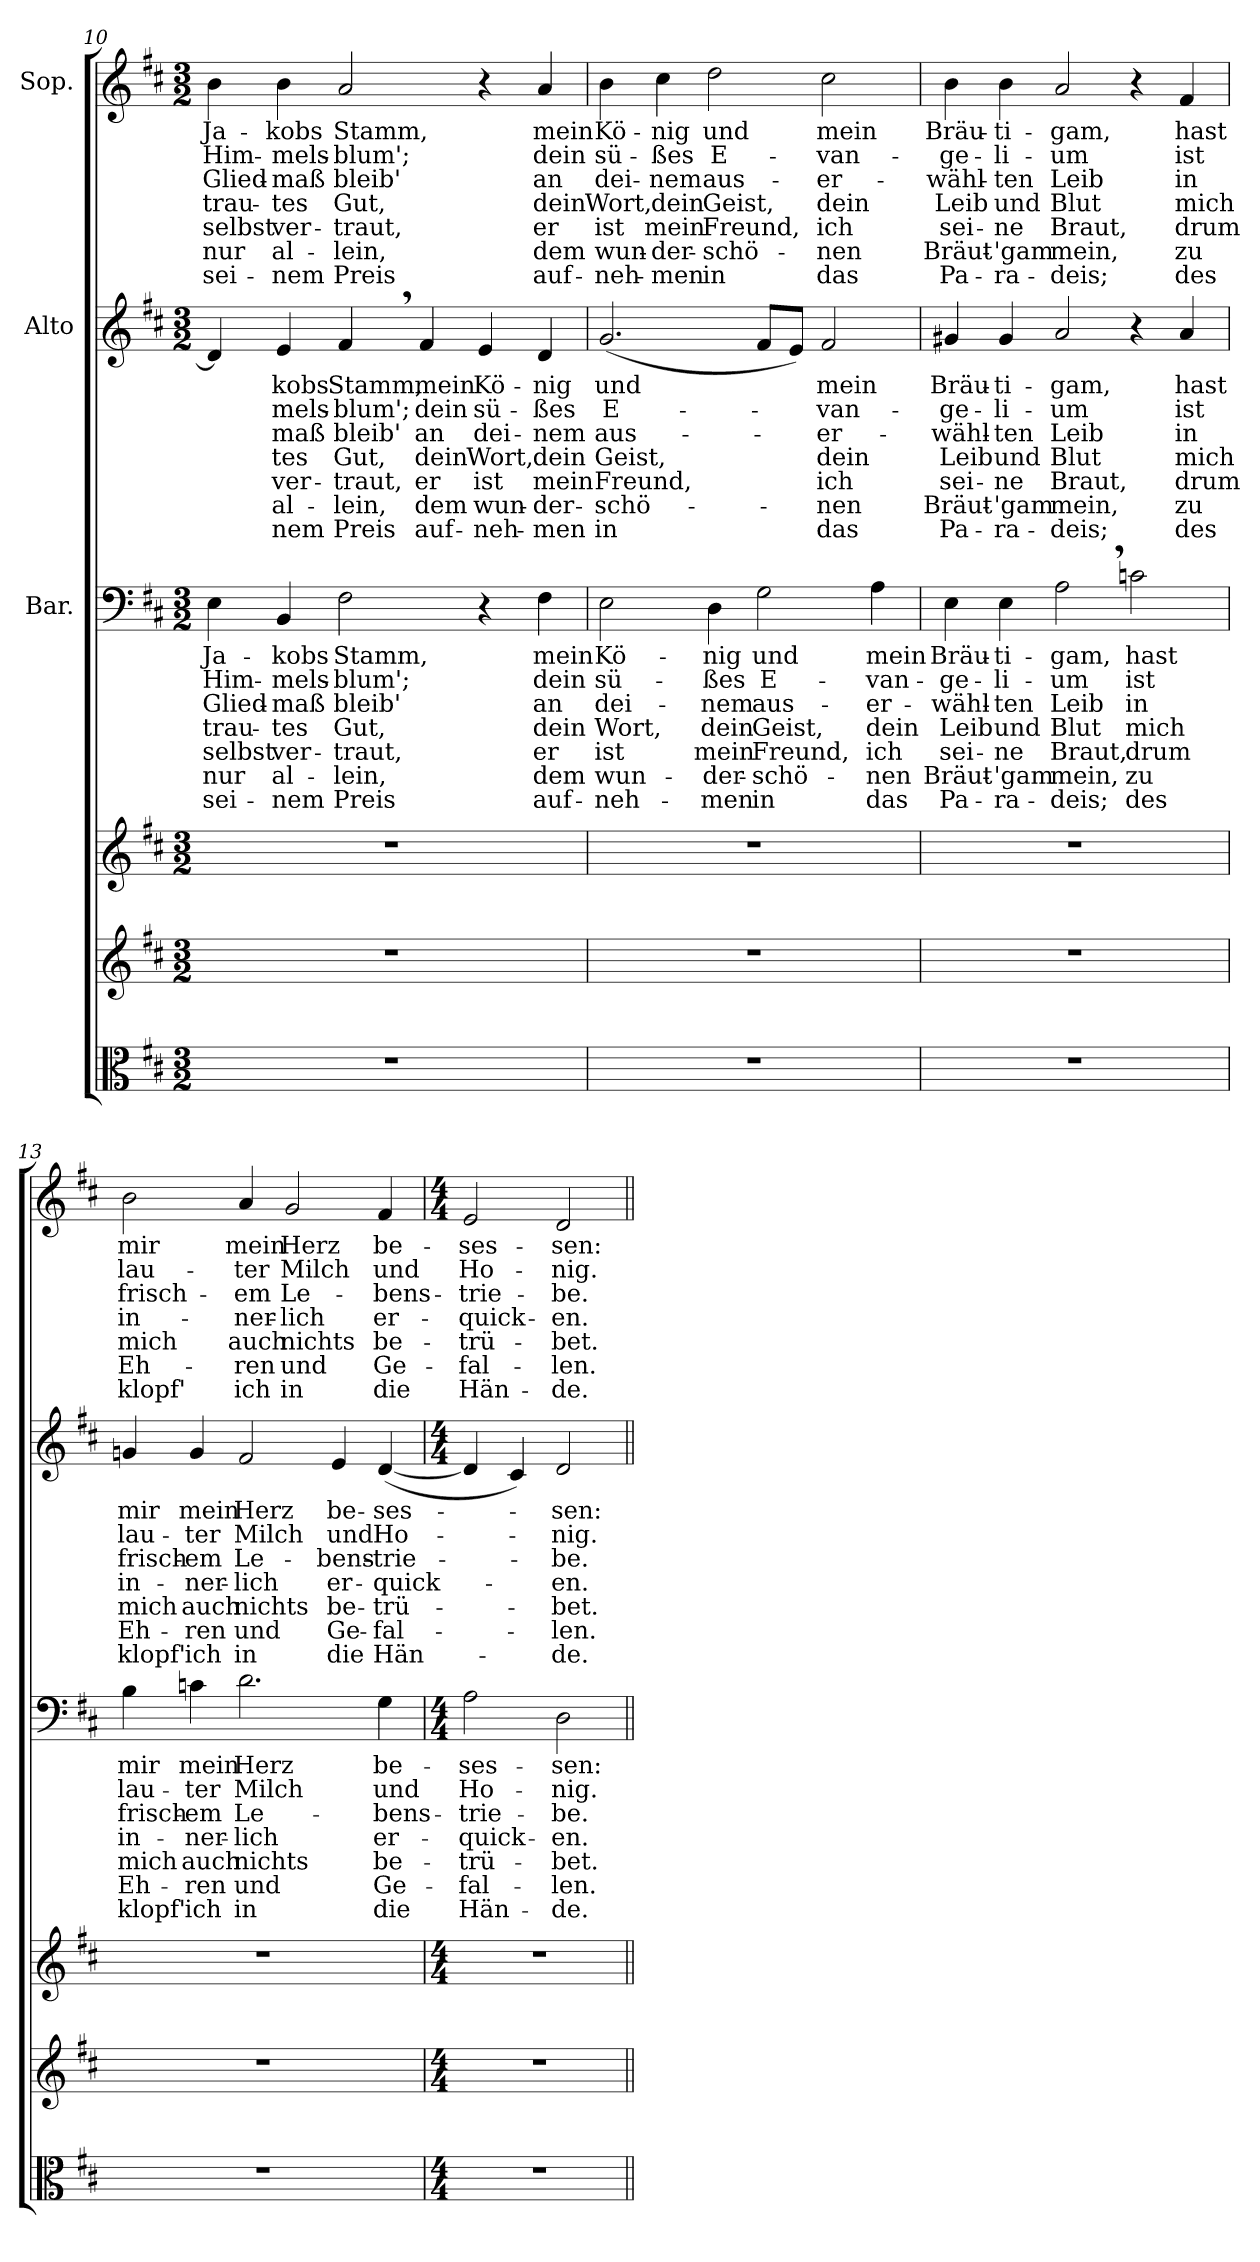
**kern	**kern	**kern	**kern	**text	**text	**text	**text	**text	**text	**text	**kern	**text	**text	**text	**text	**text	**text	**text	**kern	**text	**text	**text	**text	**text	**text	**text
*part6	*part5	*part4	*part3	*part3	*part3	*part3	*part3	*part3	*part3	*part3	*part2	*part2	*part2	*part2	*part2	*part2	*part2	*part2	*part1	*part1	*part1	*part1	*part1	*part1	*part1	*part1
*staff6	*staff5	*staff4	*staff3	*staff3	*staff3	*staff3	*staff3	*staff3	*staff3	*staff3	*staff2	*staff2	*staff2	*staff2	*staff2	*staff2	*staff2	*staff2	*staff1	*staff1	*staff1	*staff1	*staff1	*staff1	*staff1	*staff1
*	*	*	*I"Bar.	*	*	*	*	*	*	*	*I"Alto	*	*	*	*	*	*	*	*I"Sop.	*	*	*	*	*	*	*
*clefC3	*clefG2	*clefG2	*clefF4	*	*	*	*	*	*	*	*clefG2	*	*	*	*	*	*	*	*clefG2	*	*	*	*	*	*	*
*k[f#c#]	*k[f#c#]	*k[f#c#]	*k[f#c#]	*	*	*	*	*	*	*	*k[f#c#]	*	*	*	*	*	*	*	*k[f#c#]	*	*	*	*	*	*	*
*D:	*D:	*D:	*D:	*	*	*	*	*	*	*	*D:	*	*	*	*	*	*	*	*D:	*	*	*	*	*	*	*
*M3/2	*M3/2	*M3/2	*M3/2	*	*	*	*	*	*	*	*M3/2	*	*	*	*	*	*	*	*M3/2	*	*	*	*	*	*	*
=10	=10	=10	=10	=10	=10	=10	=10	=10	=10	=10	=10	=10	=10	=10	=10	=10	=10	=10	=10	=10	=10	=10	=10	=10	=10	=10
!	!	!	!	!LO:LY:b	!LO:LY:b	!LO:LY:b	!LO:LY:b	!LO:LY:b	!LO:LY:b	!LO:LY:b	!	!	!	!	!	!	!	!	!	!	!	!	!	!	!	!
!	!	!	!	!	!	!	!	!	!	!	!	!	!	!	!	!	!	!	!	!LO:LY:b	!LO:LY:b	!LO:LY:b	!LO:LY:b	!LO:LY:b	!LO:LY:b	!LO:LY:b
1.r	1.r	1.r	4E\	Ja-	Him-	Glied-	trau-	selbst	nur	sei-	4d/]	.	.	.	.	.	.	.	4b\	Ja-	Him-	Glied-	trau-	selbst	nur	sei-
!	!	!	!	!LO:LY:b	!LO:LY:b	!LO:LY:b	!LO:LY:b	!LO:LY:b	!LO:LY:b	!LO:LY:b	!	!	!	!	!	!	!	!	!	!	!	!	!	!	!	!
!	!	!	!	!	!	!	!	!	!	!	!	!LO:LY:b	!LO:LY:b	!LO:LY:b	!LO:LY:b	!LO:LY:b	!LO:LY:b	!LO:LY:b	!	!	!	!	!	!	!	!
!	!	!	!	!	!	!	!	!	!	!	!	!	!	!	!	!	!	!	!	!LO:LY:b	!LO:LY:b	!LO:LY:b	!LO:LY:b	!LO:LY:b	!LO:LY:b	!LO:LY:b
.	.	.	4BB/	-kobs	-mels-	-maß	-tes	ver-	al-	-nem	4e/	-kobs	-mels-	-maß	-tes	ver-	al-	-nem	4b\	-kobs	-mels-	-maß	-tes	ver-	al-	-nem
!	!	!	!	!LO:LY:b	!LO:LY:b	!LO:LY:b	!LO:LY:b	!LO:LY:b	!LO:LY:b	!LO:LY:b	!	!	!	!	!	!	!	!	!	!	!	!	!	!	!	!
!	!	!	!	!	!	!	!	!	!	!	!	!LO:LY:b	!LO:LY:b	!LO:LY:b	!LO:LY:b	!LO:LY:b	!LO:LY:b	!LO:LY:b	!	!	!	!	!	!	!	!
!	!	!	!	!	!	!	!	!	!	!	!	!	!	!	!	!	!	!	!	!LO:LY:b	!LO:LY:b	!LO:LY:b	!LO:LY:b	!LO:LY:b	!LO:LY:b	!LO:LY:b
.	.	.	2F#\	Stamm,	-blum';	bleib'	Gut,	-traut,	-lein,	Preis	4f#,>/	Stamm,	-blum';	bleib'	Gut,	-traut,	-lein,	Preis	2a/	Stamm,	-blum';	bleib'	Gut,	-traut,	-lein,	Preis
!	!	!	!	!	!	!	!	!	!	!	!	!LO:LY:b	!LO:LY:b	!LO:LY:b	!LO:LY:b	!LO:LY:b	!LO:LY:b	!LO:LY:b	!	!	!	!	!	!	!	!
.	.	.	.	.	.	.	.	.	.	.	4f#/	mein	dein	an	dein	er	dem	auf-	.	.	.	.	.	.	.	.
!	!	!	!	!	!	!	!	!	!	!	!	!LO:LY:b	!LO:LY:b	!LO:LY:b	!LO:LY:b	!LO:LY:b	!LO:LY:b	!LO:LY:b	!	!	!	!	!	!	!	!
.	.	.	4r	.	.	.	.	.	.	.	4e/	Kö-	sü-	dei-	Wort,	ist	wun-	-neh-	4r	.	.	.	.	.	.	.
!	!	!	!	!LO:LY:b	!LO:LY:b	!LO:LY:b	!LO:LY:b	!LO:LY:b	!LO:LY:b	!LO:LY:b	!	!	!	!	!	!	!	!	!	!	!	!	!	!	!	!
!	!	!	!	!	!	!	!	!	!	!	!	!LO:LY:b	!LO:LY:b	!LO:LY:b	!LO:LY:b	!LO:LY:b	!LO:LY:b	!LO:LY:b	!	!	!	!	!	!	!	!
!	!	!	!	!	!	!	!	!	!	!	!	!	!	!	!	!	!	!	!	!LO:LY:b	!LO:LY:b	!LO:LY:b	!LO:LY:b	!LO:LY:b	!LO:LY:b	!LO:LY:b
.	.	.	4F#\	mein	dein	an	dein	er	dem	auf-	4d/	-nig	-ßes	-nem	dein	mein	-der-	-men	4a/	mein	dein	an	dein	er	dem	auf-
!!LO:PB:g=z
=11	=11	=11	=11	=11	=11	=11	=11	=11	=11	=11	=11	=11	=11	=11	=11	=11	=11	=11	=11	=11	=11	=11	=11	=11	=11	=11
!	!	!	!	!LO:LY:b	!LO:LY:b	!LO:LY:b	!LO:LY:b	!LO:LY:b	!LO:LY:b	!LO:LY:b	!	!	!	!	!	!	!	!	!	!	!	!	!	!	!	!
!	!	!	!	!	!	!	!	!	!	!	!	!LO:LY:b	!LO:LY:b	!LO:LY:b	!LO:LY:b	!LO:LY:b	!LO:LY:b	!LO:LY:b	!	!	!	!	!	!	!	!
!	!	!	!	!	!	!	!	!	!	!	!	!	!	!	!	!	!	!	!	!LO:LY:b	!LO:LY:b	!LO:LY:b	!LO:LY:b	!LO:LY:b	!LO:LY:b	!LO:LY:b
1.r	1.r	1.r	2E\	Kö-	sü-	dei-	Wort,	ist	wun-	-neh-	(<2.g/	und	E-	aus-	Geist,	Freund,	-schö-	in	4b\	Kö-	sü-	dei-	Wort,	ist	wun-	-neh-
!	!	!	!	!	!	!	!	!	!	!	!	!	!	!	!	!	!	!	!	!LO:LY:b	!LO:LY:b	!LO:LY:b	!LO:LY:b	!LO:LY:b	!LO:LY:b	!LO:LY:b
.	.	.	.	.	.	.	.	.	.	.	.	.	.	.	.	.	.	.	4cc#\	-nig	-ßes	-nem	dein	mein	-der-	-men
!	!	!	!	!LO:LY:b	!LO:LY:b	!LO:LY:b	!LO:LY:b	!LO:LY:b	!LO:LY:b	!LO:LY:b	!	!	!	!	!	!	!	!	!	!	!	!	!	!	!	!
!	!	!	!	!	!	!	!	!	!	!	!	!	!	!	!	!	!	!	!	!LO:LY:b	!LO:LY:b	!LO:LY:b	!LO:LY:b	!LO:LY:b	!LO:LY:b	!LO:LY:b
.	.	.	4D\	-nig	-ßes	-nem	dein	mein	-der-	-men	.	.	.	.	.	.	.	.	2dd\	und	E-	aus-	Geist,	Freund,	-schö-	in
!	!	!	!	!LO:LY:b	!LO:LY:b	!LO:LY:b	!LO:LY:b	!LO:LY:b	!LO:LY:b	!LO:LY:b	!	!	!	!	!	!	!	!	!	!	!	!	!	!	!	!
.	.	.	2G\	und	E-	aus-	Geist,	Freund,	-schö-	in	8f#/L	.	.	.	.	.	.	.	.	.	.	.	.	.	.	.
.	.	.	.	.	.	.	.	.	.	.	8e/J)	.	.	.	.	.	.	.	.	.	.	.	.	.	.	.
!	!	!	!	!	!	!	!	!	!	!	!	!LO:LY:b	!LO:LY:b	!LO:LY:b	!LO:LY:b	!LO:LY:b	!LO:LY:b	!LO:LY:b	!	!	!	!	!	!	!	!
!	!	!	!	!	!	!	!	!	!	!	!	!	!	!	!	!	!	!	!	!LO:LY:b	!LO:LY:b	!LO:LY:b	!LO:LY:b	!LO:LY:b	!LO:LY:b	!LO:LY:b
.	.	.	.	.	.	.	.	.	.	.	2f#/	mein	-van-	-er-	dein	ich	-nen	das	2cc#\	mein	-van-	-er-	dein	ich	-nen	das
!	!	!	!	!LO:LY:b	!LO:LY:b	!LO:LY:b	!LO:LY:b	!LO:LY:b	!LO:LY:b	!LO:LY:b	!	!	!	!	!	!	!	!	!	!	!	!	!	!	!	!
.	.	.	4A\	mein	-van-	-er-	dein	ich	-nen	das	.	.	.	.	.	.	.	.	.	.	.	.	.	.	.	.
=12	=12	=12	=12	=12	=12	=12	=12	=12	=12	=12	=12	=12	=12	=12	=12	=12	=12	=12	=12	=12	=12	=12	=12	=12	=12	=12
!	!	!	!	!LO:LY:b	!LO:LY:b	!LO:LY:b	!LO:LY:b	!LO:LY:b	!LO:LY:b	!LO:LY:b	!	!	!	!	!	!	!	!	!	!	!	!	!	!	!	!
!	!	!	!	!	!	!	!	!	!	!	!	!LO:LY:b	!LO:LY:b	!LO:LY:b	!LO:LY:b	!LO:LY:b	!LO:LY:b	!LO:LY:b	!	!	!	!	!	!	!	!
!	!	!	!	!	!	!	!	!	!	!	!	!	!	!	!	!	!	!	!	!LO:LY:b	!LO:LY:b	!LO:LY:b	!LO:LY:b	!LO:LY:b	!LO:LY:b	!LO:LY:b
1.r	1.r	1.r	4E\	Bräu-	-ge-	-wähl-	Leib	sei-	Bräut-	Pa-	4g#X/	Bräu-	-ge-	-wähl-	Leib	sei-	Bräut-	Pa-	4b\	Bräu-	-ge-	-wähl-	Leib	sei-	Bräut-	Pa-
!	!	!	!	!LO:LY:b	!LO:LY:b	!LO:LY:b	!LO:LY:b	!LO:LY:b	!LO:LY:b	!LO:LY:b	!	!	!	!	!	!	!	!	!	!	!	!	!	!	!	!
!	!	!	!	!	!	!	!	!	!	!	!	!LO:LY:b	!LO:LY:b	!LO:LY:b	!LO:LY:b	!LO:LY:b	!LO:LY:b	!LO:LY:b	!	!	!	!	!	!	!	!
!	!	!	!	!	!	!	!	!	!	!	!	!	!	!	!	!	!	!	!	!LO:LY:b	!LO:LY:b	!LO:LY:b	!LO:LY:b	!LO:LY:b	!LO:LY:b	!LO:LY:b
.	.	.	4E\	-ti-	-li-	-ten	und	-ne	-'gam	-ra-	4g#/	-ti-	-li-	-ten	und	-ne	-'gam	-ra-	4b\	-ti-	-li-	-ten	und	-ne	-'gam	-ra-
!	!	!	!	!LO:LY:b	!LO:LY:b	!LO:LY:b	!LO:LY:b	!LO:LY:b	!LO:LY:b	!LO:LY:b	!	!	!	!	!	!	!	!	!	!	!	!	!	!	!	!
!	!	!	!	!	!	!	!	!	!	!	!	!LO:LY:b	!LO:LY:b	!LO:LY:b	!LO:LY:b	!LO:LY:b	!LO:LY:b	!LO:LY:b	!	!	!	!	!	!	!	!
!	!	!	!	!	!	!	!	!	!	!	!	!	!	!	!	!	!	!	!	!LO:LY:b	!LO:LY:b	!LO:LY:b	!LO:LY:b	!LO:LY:b	!LO:LY:b	!LO:LY:b
.	.	.	2A,>\	-gam,	-um	Leib	Blut	Braut,	mein,	-deis;	2a/	-gam,	-um	Leib	Blut	Braut,	mein,	-deis;	2a/	-gam,	-um	Leib	Blut	Braut,	mein,	-deis;
!	!	!	!	!LO:LY:b	!LO:LY:b	!LO:LY:b	!LO:LY:b	!LO:LY:b	!LO:LY:b	!LO:LY:b	!	!	!	!	!	!	!	!	!	!	!	!	!	!	!	!
.	.	.	2cn\	hast	ist	in	mich	drum	zu	des	4r	.	.	.	.	.	.	.	4r	.	.	.	.	.	.	.
!	!	!	!	!	!	!	!	!	!	!	!	!LO:LY:b	!LO:LY:b	!LO:LY:b	!LO:LY:b	!LO:LY:b	!LO:LY:b	!LO:LY:b	!	!	!	!	!	!	!	!
!	!	!	!	!	!	!	!	!	!	!	!	!	!	!	!	!	!	!	!	!LO:LY:b	!LO:LY:b	!LO:LY:b	!LO:LY:b	!LO:LY:b	!LO:LY:b	!LO:LY:b
.	.	.	.	.	.	.	.	.	.	.	4a/	hast	ist	in	mich	drum	zu	des	4f#/	hast	ist	in	mich	drum	zu	des
=13	=13	=13	=13	=13	=13	=13	=13	=13	=13	=13	=13	=13	=13	=13	=13	=13	=13	=13	=13	=13	=13	=13	=13	=13	=13	=13
!	!	!	!	!LO:LY:b	!LO:LY:b	!LO:LY:b	!LO:LY:b	!LO:LY:b	!LO:LY:b	!LO:LY:b	!	!	!	!	!	!	!	!	!	!	!	!	!	!	!	!
!	!	!	!	!	!	!	!	!	!	!	!	!LO:LY:b	!LO:LY:b	!LO:LY:b	!LO:LY:b	!LO:LY:b	!LO:LY:b	!LO:LY:b	!	!	!	!	!	!	!	!
!	!	!	!	!	!	!	!	!	!	!	!	!	!	!	!	!	!	!	!	!LO:LY:b	!LO:LY:b	!LO:LY:b	!LO:LY:b	!LO:LY:b	!LO:LY:b	!LO:LY:b
1.r	1.r	1.r	4B\	mir	lau-	frisch-	in-	mich	Eh-	klopf'	4gn/	mir	lau-	frisch-	in-	mich	Eh-	klopf'	2b\	mir	lau-	frisch-	in-	mich	Eh-	klopf'
!	!	!	!	!LO:LY:b	!LO:LY:b	!LO:LY:b	!LO:LY:b	!LO:LY:b	!LO:LY:b	!LO:LY:b	!	!	!	!	!	!	!	!	!	!	!	!	!	!	!	!
!	!	!	!	!	!	!	!	!	!	!	!	!LO:LY:b	!LO:LY:b	!LO:LY:b	!LO:LY:b	!LO:LY:b	!LO:LY:b	!LO:LY:b	!	!	!	!	!	!	!	!
.	.	.	4cn\	mein	-ter	-em	-ner-	auch	-ren	ich	4g/	mein	-ter	-em	-ner-	auch	-ren	ich	.	.	.	.	.	.	.	.
!	!	!	!	!LO:LY:b	!LO:LY:b	!LO:LY:b	!LO:LY:b	!LO:LY:b	!LO:LY:b	!LO:LY:b	!	!	!	!	!	!	!	!	!	!	!	!	!	!	!	!
!	!	!	!	!	!	!	!	!	!	!	!	!LO:LY:b	!LO:LY:b	!LO:LY:b	!LO:LY:b	!LO:LY:b	!LO:LY:b	!LO:LY:b	!	!	!	!	!	!	!	!
!	!	!	!	!	!	!	!	!	!	!	!	!	!	!	!	!	!	!	!	!LO:LY:b	!LO:LY:b	!LO:LY:b	!LO:LY:b	!LO:LY:b	!LO:LY:b	!LO:LY:b
.	.	.	2.d\	Herz	Milch	Le-	-lich	nichts	und	in	2f#/	Herz	Milch	Le-	-lich	nichts	und	in	4a/	mein	-ter	-em	-ner-	auch	-ren	ich
!	!	!	!	!	!	!	!	!	!	!	!	!	!	!	!	!	!	!	!	!LO:LY:b	!LO:LY:b	!LO:LY:b	!LO:LY:b	!LO:LY:b	!LO:LY:b	!LO:LY:b
.	.	.	.	.	.	.	.	.	.	.	.	.	.	.	.	.	.	.	2g/	Herz	Milch	Le-	-lich	nichts	und	in
!	!	!	!	!	!	!	!	!	!	!	!	!LO:LY:b	!LO:LY:b	!LO:LY:b	!LO:LY:b	!LO:LY:b	!LO:LY:b	!LO:LY:b	!	!	!	!	!	!	!	!
.	.	.	.	.	.	.	.	.	.	.	4e/	be-	und	-bens-	er-	be-	Ge-	die	.	.	.	.	.	.	.	.
!	!	!	!	!LO:LY:b	!LO:LY:b	!LO:LY:b	!LO:LY:b	!LO:LY:b	!LO:LY:b	!LO:LY:b	!	!	!	!	!	!	!	!	!	!	!	!	!	!	!	!
!	!	!	!	!	!	!	!	!	!	!	!	!LO:LY:b	!LO:LY:b	!LO:LY:b	!LO:LY:b	!LO:LY:b	!LO:LY:b	!LO:LY:b	!	!	!	!	!	!	!	!
!	!	!	!	!	!	!	!	!	!	!	!	!	!	!	!	!	!	!	!	!LO:LY:b	!LO:LY:b	!LO:LY:b	!LO:LY:b	!LO:LY:b	!LO:LY:b	!LO:LY:b
.	.	.	4G\	be-	und	-bens-	er-	be-	Ge-	die	(<[4d/	-ses-	Ho-	-trie-	-quick-	-trü-	-fal-	Hän-	4f#/	be-	und	-bens-	er-	be-	Ge-	die
=14	=14	=14	=14	=14	=14	=14	=14	=14	=14	=14	=14	=14	=14	=14	=14	=14	=14	=14	=14	=14	=14	=14	=14	=14	=14	=14
*M4/4	*M4/4	*M4/4	*M4/4	*	*	*	*	*	*	*	*M4/4	*	*	*	*	*	*	*	*M4/4	*	*	*	*	*	*	*
!	!	!	!	!LO:LY:b	!LO:LY:b	!LO:LY:b	!LO:LY:b	!LO:LY:b	!LO:LY:b	!LO:LY:b	!	!	!	!	!	!	!	!	!	!	!	!	!	!	!	!
!	!	!	!	!	!	!	!	!	!	!	!	!	!	!	!	!	!	!	!	!LO:LY:b	!LO:LY:b	!LO:LY:b	!LO:LY:b	!LO:LY:b	!LO:LY:b	!LO:LY:b
1r	1r	1r	2A\	-ses-	Ho-	-trie-	-quick-	-trü-	-fal-	Hän-	4d/]	.	.	.	.	.	.	.	2e/	-ses-	Ho-	-trie-	-quick-	-trü-	-fal-	Hän-
.	.	.	.	.	.	.	.	.	.	.	4c#/)	.	.	.	.	.	.	.	.	.	.	.	.	.	.	.
!	!	!	!	!LO:LY:b	!LO:LY:b	!LO:LY:b	!LO:LY:b	!LO:LY:b	!LO:LY:b	!LO:LY:b	!	!	!	!	!	!	!	!	!	!	!	!	!	!	!	!
!	!	!	!	!	!	!	!	!	!	!	!	!LO:LY:b	!LO:LY:b	!LO:LY:b	!LO:LY:b	!LO:LY:b	!LO:LY:b	!LO:LY:b	!	!	!	!	!	!	!	!
!	!	!	!	!	!	!	!	!	!	!	!	!	!	!	!	!	!	!	!	!LO:LY:b	!LO:LY:b	!LO:LY:b	!LO:LY:b	!LO:LY:b	!LO:LY:b	!LO:LY:b
.	.	.	2D\	-sen:	-nig.	-be.	-en.	-bet.	-len.	-de.	2d/	-sen:	-nig.	-be.	-en.	-bet.	-len.	-de.	2d/	-sen:	-nig.	-be.	-en.	-bet.	-len.	-de.
=||	=||	=||	=||	=||	=||	=||	=||	=||	=||	=||	=||	=||	=||	=||	=||	=||	=||	=||	=||	=||	=||	=||	=||	=||	=||	=||
*-	*-	*-	*-	*-	*-	*-	*-	*-	*-	*-	*-	*-	*-	*-	*-	*-	*-	*-	*-	*-	*-	*-	*-	*-	*-	*-
